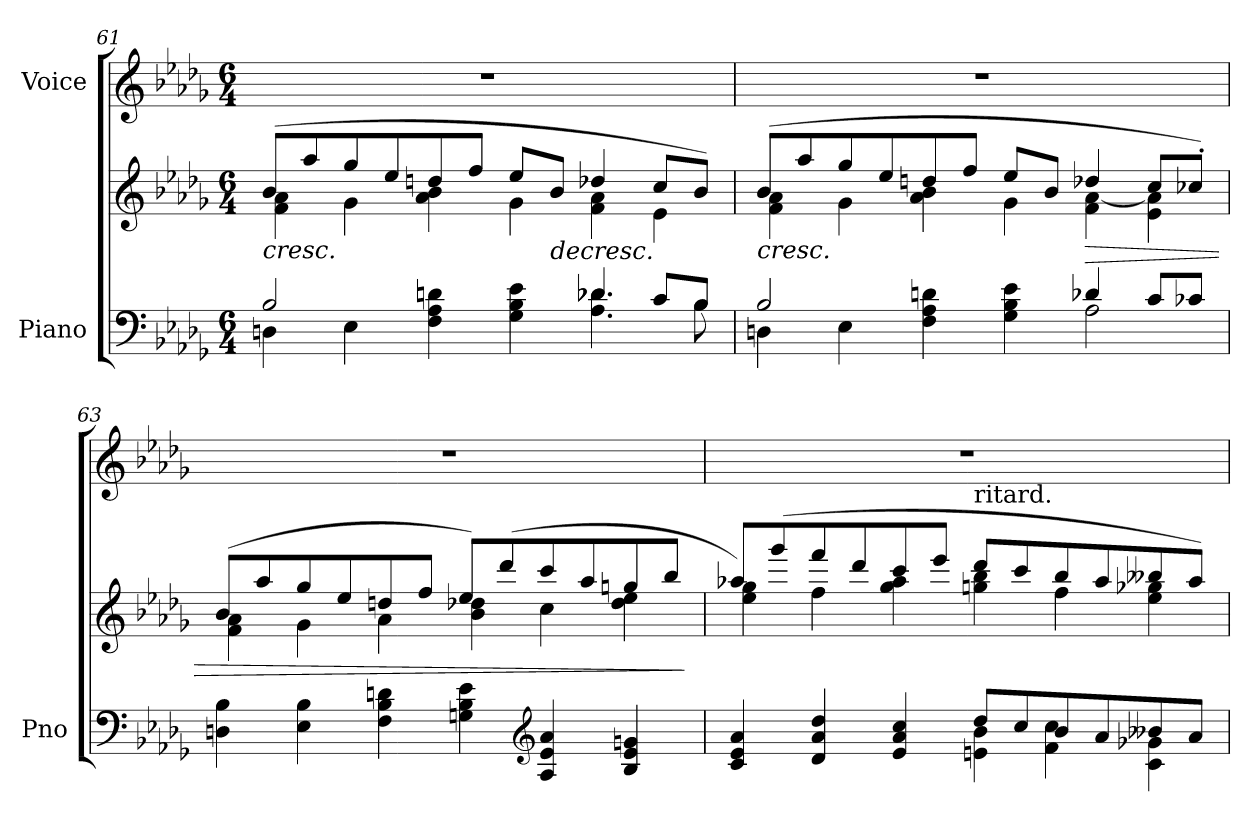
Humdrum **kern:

**kern	**kern	**dynam	**kern
*part2	*part2	*part2	*part1
*staff3	*staff2	*staff2/3	*staff1
*I"Piano	*	*	*I"Voice
*I'Pno	*	*	*
*clefF4	*clefG2	*	*clefG2
*k[b-e-a-d-g-]	*k[b-e-a-d-g-]	*	*k[b-e-a-d-g-]
*M6/4	*M6/4	*	*M6/4
=61	=61	=61	=61
*^	*	*	*
!	!	!	!LO:HP:b	!
*	*	*^	*	*
2B-/	4Dn\	(8b-/L	4f\ 4a-\	<	1.r
.	.	8aa-/	.	.	.
.	4E-\	8gg-/	4g-\	.	.
.	.	8ee-/	.	.	.
4F\ 4A-\ 4dn\	2ryy	8ddn/	4a-\ 4b-\	.	.
.	.	8ff/J	.	.	.
4G-\ 4B-\ 4e-\	.	8ee-/L	4g-\	.	.
!	!	!	!	!LO:HP:b	!
.	.	8b-/J	.	>	.
!LO:N:head=solid	!	!	!	!	!
4d-X/	4.A-\ 4.d-X\	4dd-X/	4f\ 4a-\	.	.
8c/L	.	8cc/L	4e-\	.	.
8B-/J	8B-\	8b-/J)	.	[	.
=62	=62	=62	=62	=62	=62
!	!	!	!	!LO:HP:b	!
4Dn\	2B-/	(8b-/L	4f\ 4a-\	<	1.r
.	.	8aa-/	.	.	.
4E-\	.	8gg-/	4g-\	.	.
.	.	8ee-/	.	.	.
4F\ 4A-\ 4dn\	2ryy	8ddn/	4a-\ 4b-\	.	.
.	.	8ff/J	.	.	.
4G-\ 4B-\ 4e-\	.	8ee-/L	4g-\	.	.
.	.	8b-/J	.	.	.
!	!	!	!	!LO:HP:n=1:b	!
4d-X/	2A-\	4dd-X/	4f\ [4a-\	] >	.
8c/L	.	8cc/L	4e-\ 4a-\]	.	.
8c-X/J	.	8cc-X'/J)	.	.	.
*v	*v	*	*	*	*
*	*v	*v	*	*
.	.	[	.
=63	=63	=63	=63
*	*^	*	*
4Dn\ 4B-\	(8b-/L	4f\ 4a-\	.	1.r
.	8aa-/	.	.	.
4E-\ 4B-\	8gg-/	4g-\	.	.
.	8ee-/	.	.	.
4F\ 4B-\ 4dn\	8ddn/	4a-\	.	.
.	8ff/J	.	.	.
4Gn\ 4B-\ 4e-\	8ee-/L)	4b-\ 4dd-X\	.	.
.	(8ddd-/	.	.	.
*clefG2	*	*	*	*
4A-/ 4e-/ 4a-/	8ccc/	4cc\	.	.
.	8aa-/	.	.	.
4B-/ 4e-/ 4gn/	8ggn/	4dd-\ 4ee-\	.	.
.	8bb-/J	.	.	.
*	*v	*v	*	*
.	.	]	.
=64	=64	=64	=64
*^	*^	*	*
4c/ 4e-/ 4a-/	2.ryy	8aa-X/L)	4ee-\ 4gg-\	.	1.r
.	.	(8ggg-/	.	.	.
4d-/ 4a-/ 4dd-/	.	8fff/	4ff\	.	.
.	.	8ddd-/	.	.	.
4e-/ 4a-/ 4cc/	.	8ccc/	4gg-\ 4aa-\	.	.
.	.	8eee-/J	.	.	.
!	!	!LO:TX:a:t=ritard.	!	!	!
8dd-/L	4en\ 4b-\	8ddd-/L	4ggn\ 4bb-\	.	.
8cc/	.	8ccc/	.	.	.
8b-/	4f\ 4cc\	8bb-/	4ff\	.	.
8a-/	.	8aa-/	.	.	.
8b--X/	4c\ 4g-X\	8bb--X/	4ee-\ 4gg-X\	.	.
8a-/J	.	8aa-/J)	.	.	.
*v	*v	*	*	*	*
*	*v	*v	*	*
=	=	=	=
*-	*-	*-	*-
